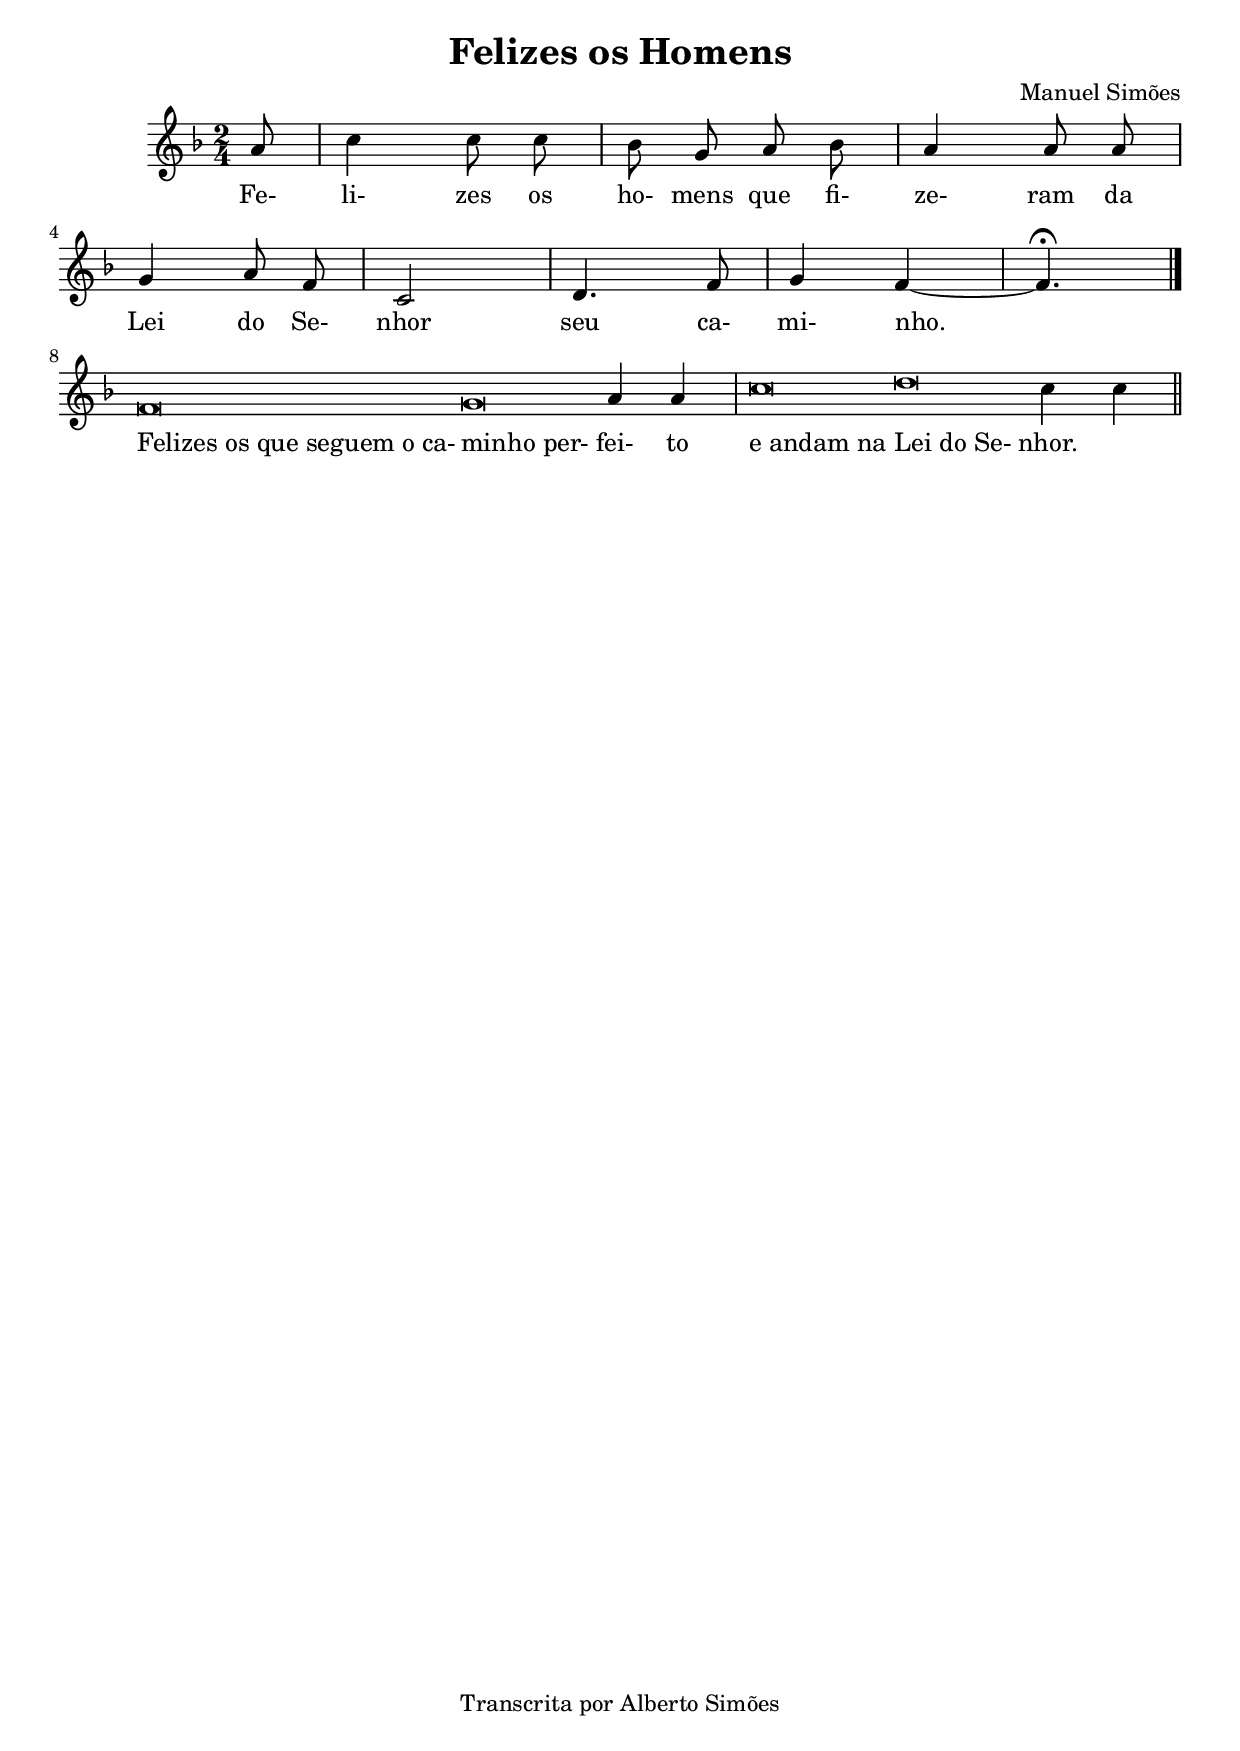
\version "2.14.0"

\header {
  title = "Felizes os Homens"
  composer = "Manuel Simões"
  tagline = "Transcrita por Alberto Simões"

  ocasioes = "misc"
  seccao   = "misc,fieisdefuntos"
}

melody = \relative c'' {
  \clef treble
  \key f \major
  \time 2/4
  \autoBeamOff

  \partial 8 a8
  c4 c8 c
  bes g a bes
  a4 a8 a

  \break

  g4 a8 f
  c2
  d4. f8
  g4 f ~
  f4.\fermata \bar "|."

  \set Timing.measurePosition = #(ly:make-moment 0 8)
  \set Score.measureLength = #(ly:make-moment 9 2)
  f\breve g\breve a4 a

  \set Score.measureLength = #(ly:make-moment 9 2)
  c\breve d\breve c4 c

  \bar "||"
}

text = \lyrics {
  Fe- li- zes os ho- mens que fi- ze- ram da
  Lei do Se- nhor seu ca- mi- nho.

  \once \override LyricText #'self-alignment-X = #LEFT
  "Felizes os que seguem o ca-" 
  \once \override LyricText #'self-alignment-X = #LEFT
  "minho per-" fei- to

  \once \override LyricText #'self-alignment-X = #LEFT
  "e andam na"
  \once \override LyricText #'self-alignment-X = #LEFT
  "Lei do Se-" nhor.
}


\score {
  <<
    \new Voice = "mel" \melody
    \new Lyrics \lyricsto mel \text
  >>
  \layout { }
  \midi {
    \context {
      \Score
      tempoWholesPerMinute = #(ly:make-moment 80 4)
    }}
}
